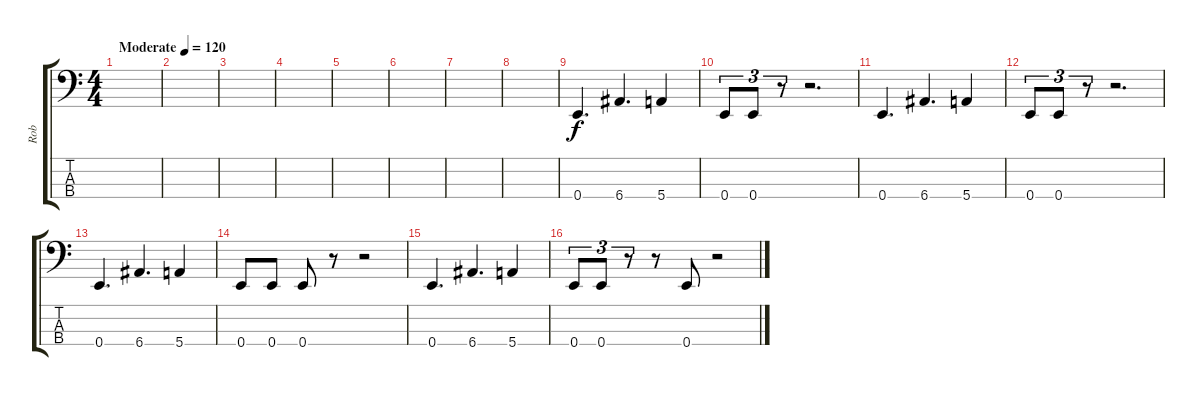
\track ("Rob" "Rob") {instrument electricbassfinger}
\staff {score tabs}
\tuning (G2 D2 A1 E1) {hide}
\ts (4 4)
\tempo (120 "Moderate")
\clef f4
\ks c
|
|
|
|
|
|
|
|
0.4.4{d} 6.4.4{d} 5.4.4 |
0.4.8{tu (3 2)} 0.4.8{tu (3 2)} r.8{tu (3 2)} r.2{d} |
0.4.4{d} 6.4.4{d} 5.4.4 |
0.4.8{tu (3 2)} 0.4.8{tu (3 2)} r.8{tu (3 2)} r.2{d} |
0.4.4{d} 6.4.4{d} 5.4.4 |
0.4.8 0.4.8 0.4.8 r.8 r.2 |
0.4.4{d} 6.4.4{d} 5.4.4 |
0.4.8{tu (3 2)} 0.4.8{tu (3 2)} r.8{tu (3 2)} r.8 0.4.8 r.2
